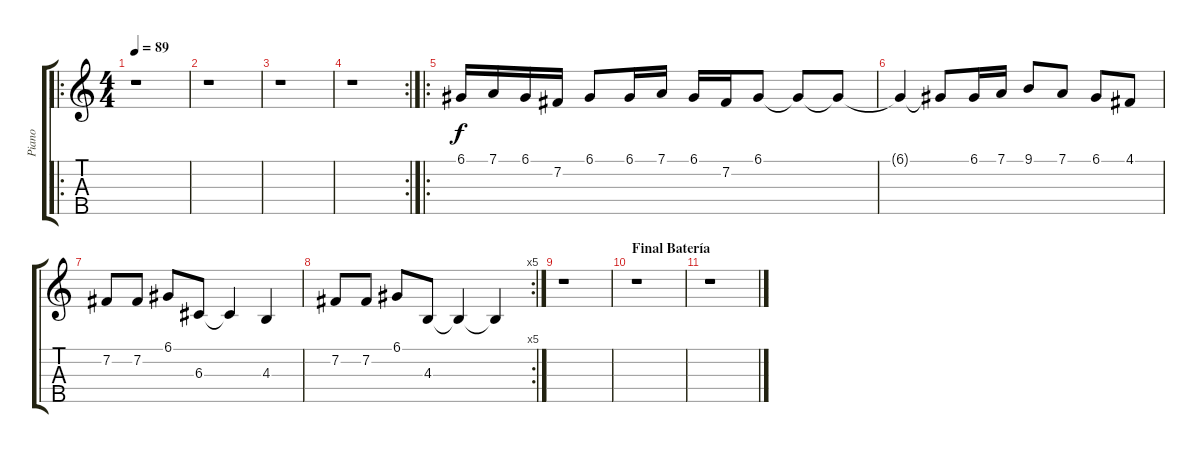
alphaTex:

\track ("Piano" "Piano") {instrument tremolostrings}
\staff {score tabs}
\tuning (D4 B3 G3 C3 G4) {hide}
\ro
\ts (4 4)
\tempo 89
\clef g2
\ks c
r.1{dy f} |
r.1 |
r.1 |
\rc 2
r.1 |
\ro
6.1.16 7.1.16 6.1.16 7.2.16 6.1.8 6.1.16 7.1.16 6.1.16 7.2.16 6.1.8 6.1{t}.8 6.1{t}.8 |
6.1{t}.4 6.1{t}.8 6.1.16 7.1.16 9.1.8 7.1.8 6.1.8 4.1.8 |
7.2.8 7.2.8 6.1.8 6.3.8 6.3{t}.4 4.3.4 |
\rc 5
7.2.8 7.2.8 6.1.8 4.3.8 4.3{t}.4 4.3{t}.4 |
r.1 |
\section ("" "Final Batería")
r.1 |
r.1
